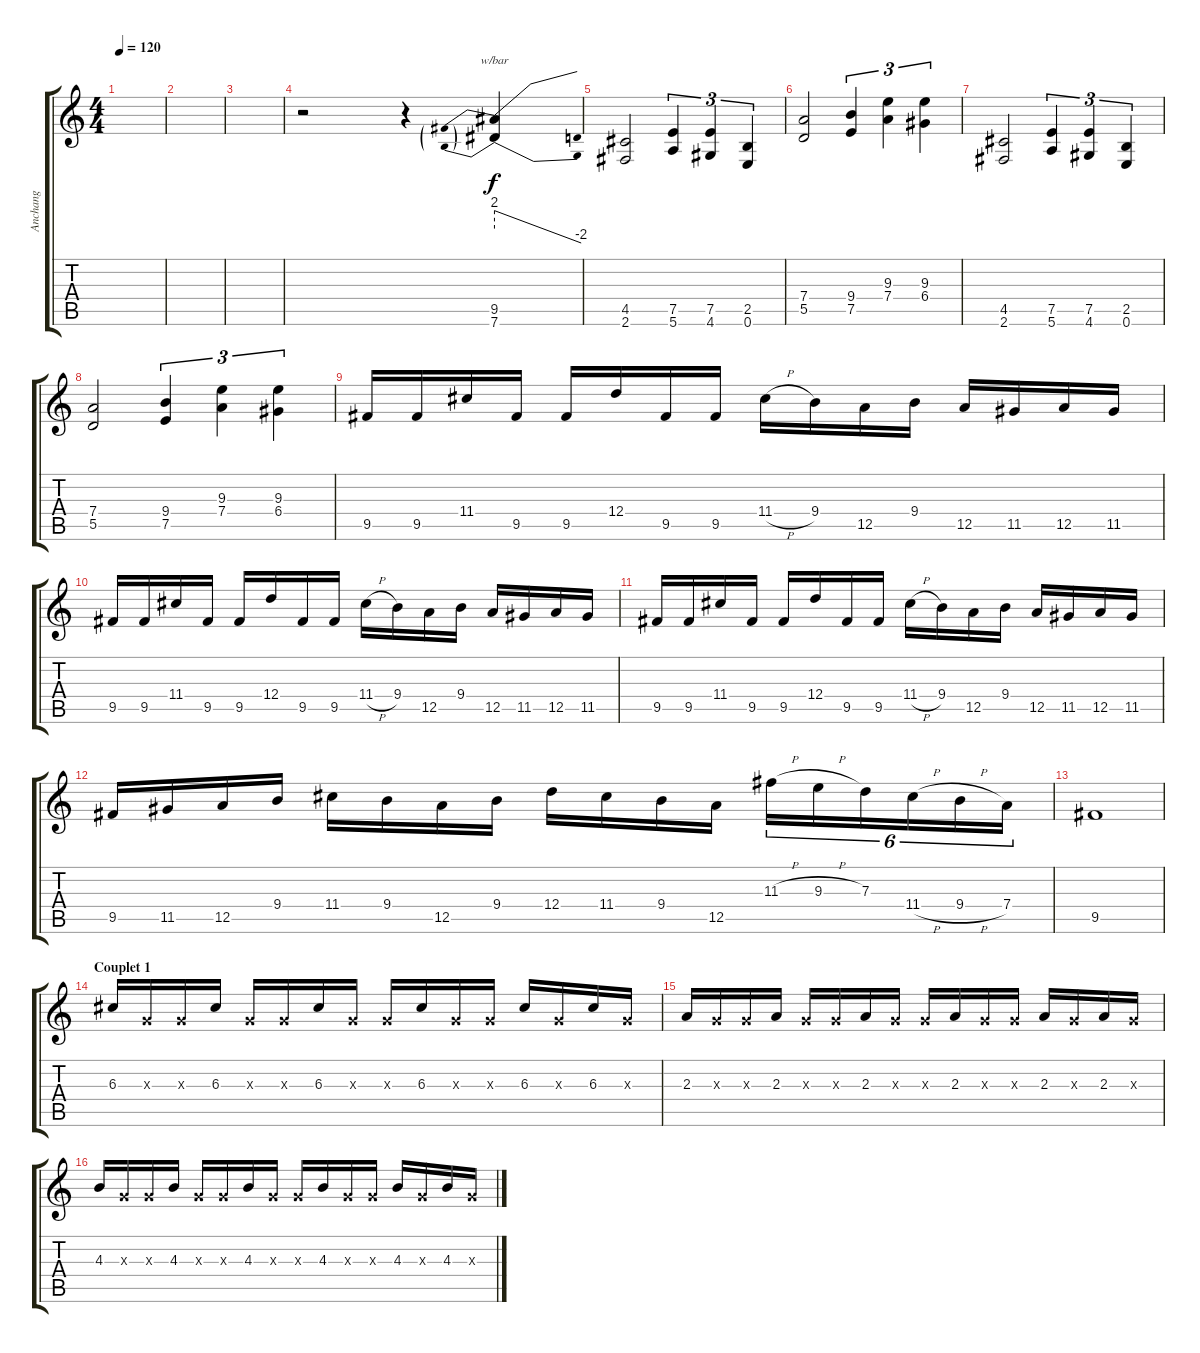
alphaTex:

\track ("Anchang" "Anchang") {instrument overdrivenguitar}
\staff {score tabs}
\tuning (E4 B3 G3 D3 A2 E2) {hide}
\ts (4 4)
\tempo 120
\clef g2
\ks c
|
|
|
r.2 r.4 (9.5 7.6).4{tbe (predivedive default 0 8 60 -8)} |
(4.5 2.6).2 (7.5 5.6).4{tu (3 2)} (7.5 4.6).4{tu (3 2)} (2.5 0.6).4{tu (3 2)} |
(7.4 5.5).2 (9.4 7.5).4{tu (3 2)} (9.3 7.4).4{tu (3 2)} (9.3 6.4).4{tu (3 2)} |
(4.5 2.6).2 (7.5 5.6).4{tu (3 2)} (7.5 4.6).4{tu (3 2)} (2.5 0.6).4{tu (3 2)} |
(7.4 5.5).2 (9.4 7.5).4{tu (3 2)} (9.3 7.4).4{tu (3 2)} (9.3 6.4).4{tu (3 2)} |
9.5.16 9.5.16 11.4.16 9.5.16 9.5.16 12.4.16 9.5.16 9.5.16 11.4{h}.16 9.4.16 12.5.16 9.4.16 12.5.16 11.5.16 12.5.16 11.5.16 |
9.5.16 9.5.16 11.4.16 9.5.16 9.5.16 12.4.16 9.5.16 9.5.16 11.4{h}.16 9.4.16 12.5.16 9.4.16 12.5.16 11.5.16 12.5.16 11.5.16 |
9.5.16 9.5.16 11.4.16 9.5.16 9.5.16 12.4.16 9.5.16 9.5.16 11.4{h}.16 9.4.16 12.5.16 9.4.16 12.5.16 11.5.16 12.5.16 11.5.16 |
9.5.16 11.5.16 12.5.16 9.4.16 11.4.16 9.4.16 12.5.16 9.4.16 12.4.16 11.4.16 9.4.16 12.5.16 11.3{h}.16{tu (6 4)} 9.3{h}.16{tu (6 4)} 7.3.16{tu (6 4)} 11.4{h}.16{tu (6 4)} 9.4{h}.16{tu (6 4)} 7.4.16{tu (6 4)} |
9.5.1 |
\section ("" "Couplet 1")
6.3.16 0.3{x}.16 0.3{x}.16 6.3.16 0.3{x}.16 0.3{x}.16 6.3.16 0.3{x}.16 0.3{x}.16 6.3.16 0.3{x}.16 0.3{x}.16 6.3.16 0.3{x}.16 6.3.16 0.3{x}.16 |
2.3.16 0.3{x}.16 0.3{x}.16 2.3.16 0.3{x}.16 0.3{x}.16 2.3.16 0.3{x}.16 0.3{x}.16 2.3.16 0.3{x}.16 0.3{x}.16 2.3.16 0.3{x}.16 2.3.16 0.3{x}.16 |
4.3.16 0.3{x}.16 0.3{x}.16 4.3.16 0.3{x}.16 0.3{x}.16 4.3.16 0.3{x}.16 0.3{x}.16 4.3.16 0.3{x}.16 0.3{x}.16 4.3.16 0.3{x}.16 4.3.16 0.3{x}.16
